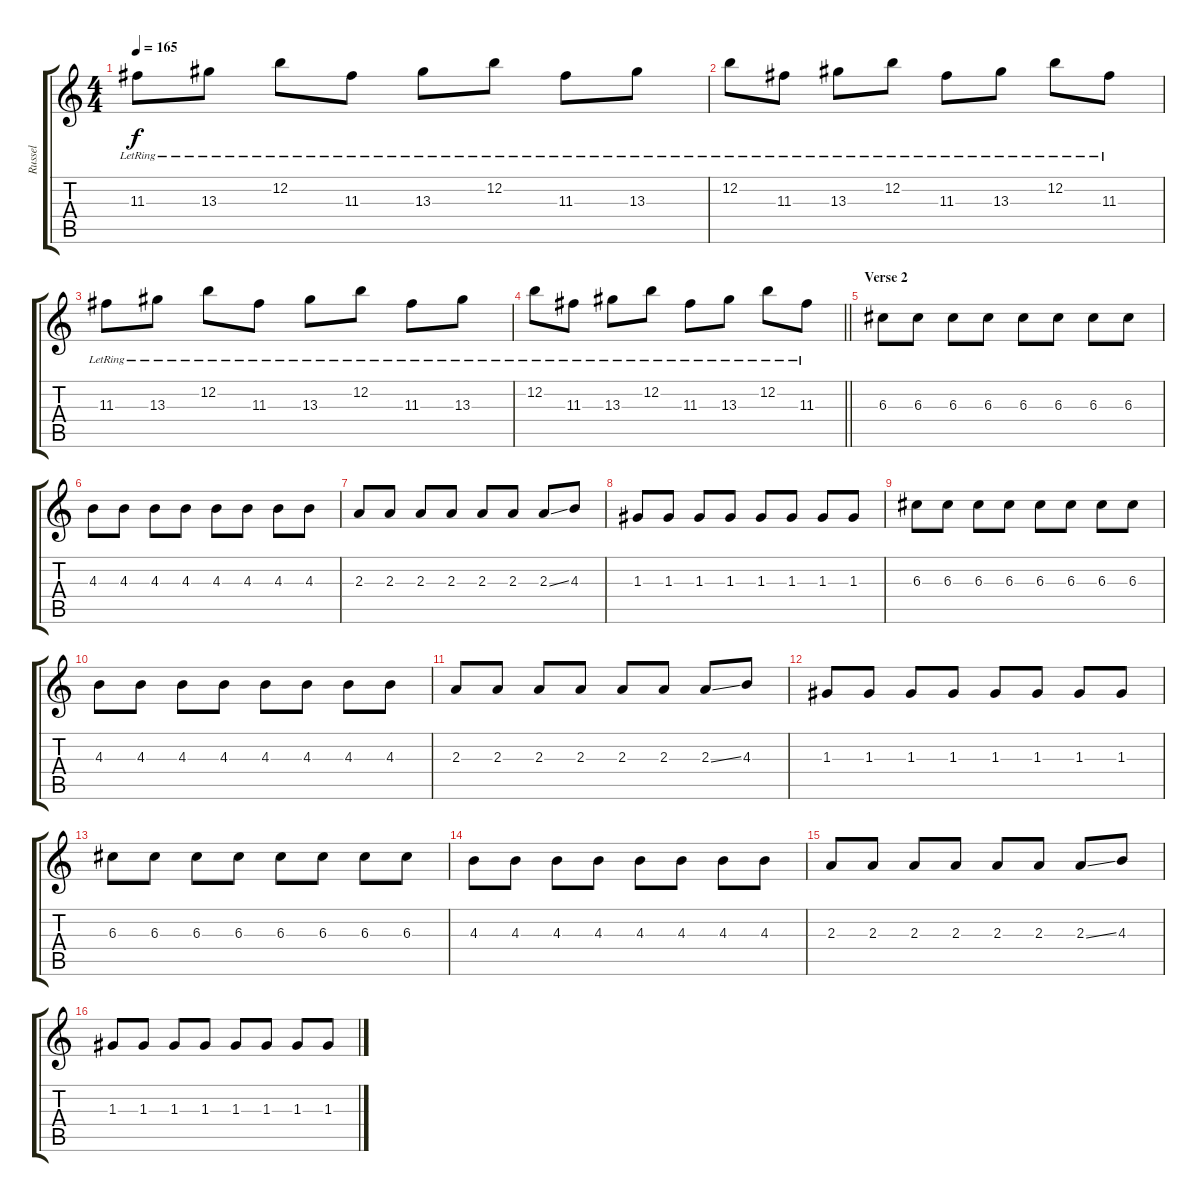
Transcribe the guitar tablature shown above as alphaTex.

\track ("Russel" "Russel") {instrument electricguitarclean}
\staff {score tabs}
\tuning (E4 B3 G3 D3 A2 E2) {hide}
\ts (4 4)
\tempo 165
\clef g2
\ks c
11.3{lr}.8{dy f} 13.3{lr}.8 12.2{lr}.8 11.3{lr}.8 13.3{lr}.8 12.2{lr}.8 11.3{lr}.8 13.3{lr}.8 |
12.2{lr}.8 11.3{lr}.8 13.3{lr}.8 12.2{lr}.8 11.3{lr}.8 13.3{lr}.8 12.2{lr}.8 11.3{lr}.8 |
11.3{lr}.8 13.3{lr}.8 12.2{lr}.8 11.3{lr}.8 13.3{lr}.8 12.2{lr}.8 11.3{lr}.8 13.3{lr}.8 |
\barLineRight lightlight
12.2{lr}.8 11.3{lr}.8 13.3{lr}.8 12.2{lr}.8 11.3{lr}.8 13.3{lr}.8 12.2{lr}.8 11.3{lr}.8 |
\section ("" "Verse 2")
6.3.8{volume 10} 6.3.8 6.3.8 6.3.8 6.3.8 6.3.8 6.3.8 6.3.8 |
4.3.8 4.3.8 4.3.8 4.3.8 4.3.8 4.3.8 4.3.8 4.3.8 |
2.3.8 2.3.8 2.3.8 2.3.8 2.3.8 2.3.8 2.3{ss}.8 4.3.8 |
1.3.8 1.3.8 1.3.8 1.3.8 1.3.8 1.3.8 1.3.8 1.3.8 |
6.3.8{volume 10} 6.3.8 6.3.8 6.3.8 6.3.8 6.3.8 6.3.8 6.3.8 |
4.3.8 4.3.8 4.3.8 4.3.8 4.3.8 4.3.8 4.3.8 4.3.8 |
2.3.8 2.3.8 2.3.8 2.3.8 2.3.8 2.3.8 2.3{ss}.8 4.3.8 |
1.3.8 1.3.8 1.3.8 1.3.8 1.3.8 1.3.8 1.3.8 1.3.8 |
6.3.8{volume 10} 6.3.8 6.3.8 6.3.8 6.3.8 6.3.8 6.3.8 6.3.8 |
4.3.8 4.3.8 4.3.8 4.3.8 4.3.8 4.3.8 4.3.8 4.3.8 |
2.3.8 2.3.8 2.3.8 2.3.8 2.3.8 2.3.8 2.3{ss}.8 4.3.8 |
1.3.8 1.3.8 1.3.8 1.3.8 1.3.8 1.3.8 1.3.8 1.3.8
